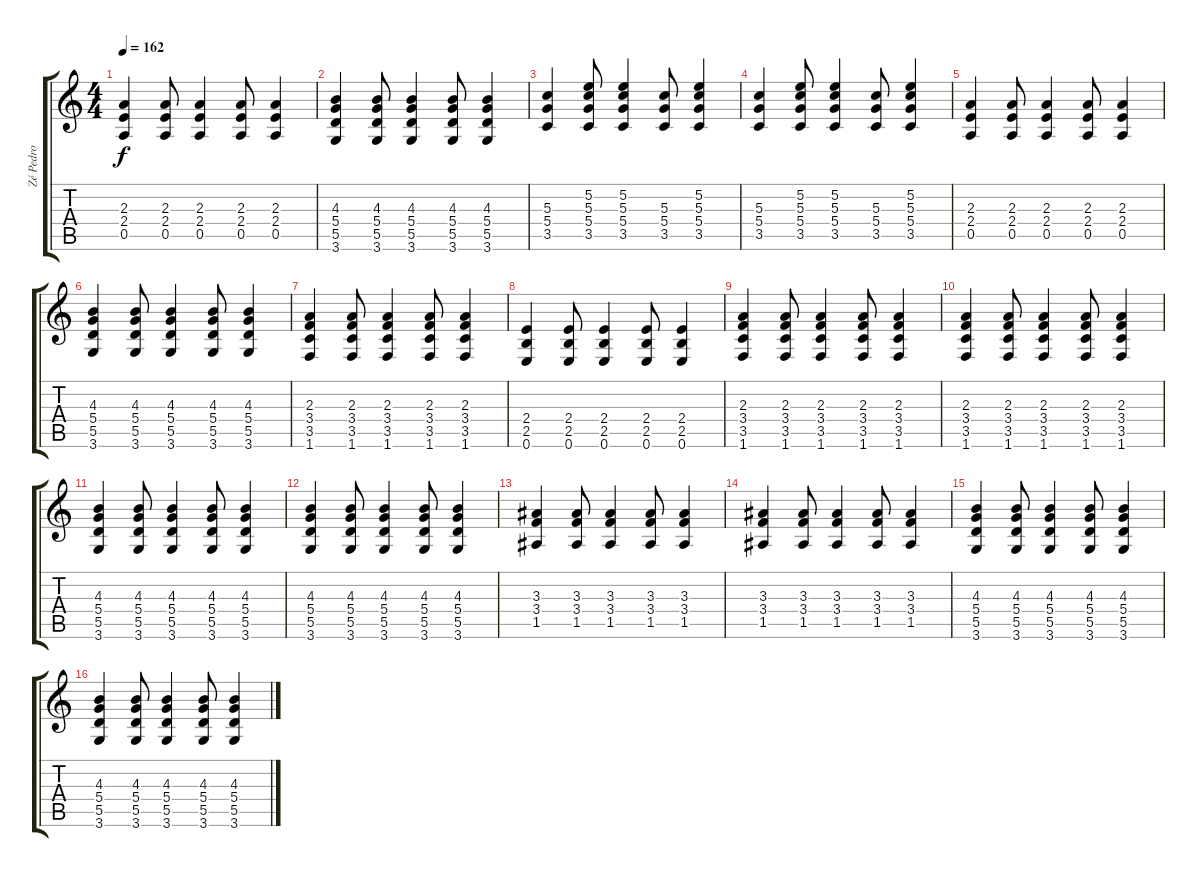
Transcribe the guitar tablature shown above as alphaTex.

\track ("Zé Pedro" "Zé Pedro") {instrument overdrivenguitar}
\staff {score tabs}
\tuning (E4 B3 G3 D3 A2 E2) {hide}
\ts (4 4)
\tempo 162
\clef g2
\ks c
(2.3 2.4 0.5).4{dy f} (2.3 2.4 0.5).8 (2.3 2.4 0.5).4 (2.3 2.4 0.5).8 (2.3 2.4 0.5).4 |
(4.3 5.4 5.5 3.6).4 (4.3 5.4 5.5 3.6).8 (4.3 5.4 5.5 3.6).4 (4.3 5.4 5.5 3.6).8 (4.3 5.4 5.5 3.6).4 |
(5.3 5.4 3.5).4 (5.2 5.3 5.4 3.5).8 (5.2 5.3 5.4 3.5).4 (5.3 5.4 3.5).8 (5.2 5.3 5.4 3.5).4 |
(5.3 5.4 3.5).4 (5.2 5.3 5.4 3.5).8 (5.2 5.3 5.4 3.5).4 (5.3 5.4 3.5).8 (5.2 5.3 5.4 3.5).4 |
(2.3 2.4 0.5).4 (2.3 2.4 0.5).8 (2.3 2.4 0.5).4 (2.3 2.4 0.5).8 (2.3 2.4 0.5).4 |
(4.3 5.4 5.5 3.6).4 (4.3 5.4 5.5 3.6).8 (4.3 5.4 5.5 3.6).4 (4.3 5.4 5.5 3.6).8 (4.3 5.4 5.5 3.6).4 |
(2.3 3.4 3.5 1.6).4 (2.3 3.4 3.5 1.6).8 (2.3 3.4 3.5 1.6).4 (2.3 3.4 3.5 1.6).8 (2.3 3.4 3.5 1.6).4 |
(2.4 2.5 0.6).4 (2.4 2.5 0.6).8 (2.4 2.5 0.6).4 (2.4 2.5 0.6).8 (2.4 2.5 0.6).4 |
(2.3 3.4 3.5 1.6).4 (2.3 3.4 3.5 1.6).8 (2.3 3.4 3.5 1.6).4 (2.3 3.4 3.5 1.6).8 (2.3 3.4 3.5 1.6).4 |
(2.3 3.4 3.5 1.6).4 (2.3 3.4 3.5 1.6).8 (2.3 3.4 3.5 1.6).4 (2.3 3.4 3.5 1.6).8 (2.3 3.4 3.5 1.6).4 |
(4.3 5.4 5.5 3.6).4 (4.3 5.4 5.5 3.6).8 (4.3 5.4 5.5 3.6).4 (4.3 5.4 5.5 3.6).8 (4.3 5.4 5.5 3.6).4 |
(4.3 5.4 5.5 3.6).4 (4.3 5.4 5.5 3.6).8 (4.3 5.4 5.5 3.6).4 (4.3 5.4 5.5 3.6).8 (4.3 5.4 5.5 3.6).4 |
(3.3 3.4 1.5).4 (3.3 3.4 1.5).8 (3.3 3.4 1.5).4 (3.3 3.4 1.5).8 (3.3 3.4 1.5).4 |
(3.3 3.4 1.5).4 (3.3 3.4 1.5).8 (3.3 3.4 1.5).4 (3.3 3.4 1.5).8 (3.3 3.4 1.5).4 |
(4.3 5.4 5.5 3.6).4 (4.3 5.4 5.5 3.6).8 (4.3 5.4 5.5 3.6).4 (4.3 5.4 5.5 3.6).8 (4.3 5.4 5.5 3.6).4 |
(4.3 5.4 5.5 3.6).4 (4.3 5.4 5.5 3.6).8 (4.3 5.4 5.5 3.6).4 (4.3 5.4 5.5 3.6).8 (4.3 5.4 5.5 3.6).4
